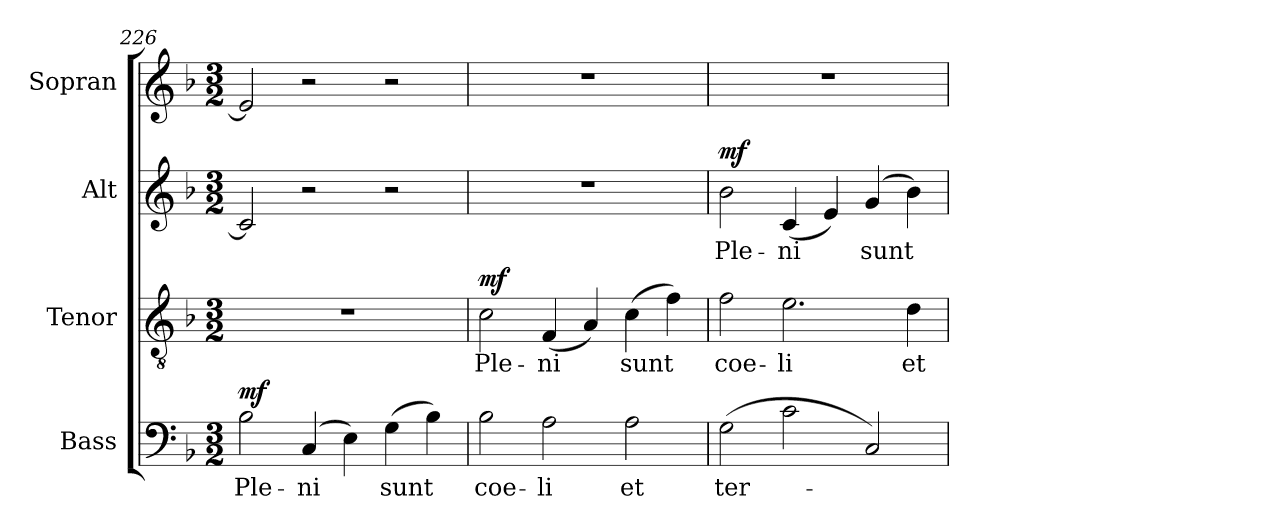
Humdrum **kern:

**kern	**text	**dynam	**kern	**text	**dynam	**kern	**text	**dynam	**kern
*part4	*part4	*part4	*part3	*part3	*part3	*part2	*part2	*part2	*part1
*staff4	*staff4	*staff4	*staff3	*staff3	*staff3	*staff2	*staff2	*staff2	*staff1
*I"Bass	*	*	*I"Tenor	*	*	*I"Alt	*	*	*I"Sopran
*I'B.	*	*	*I'T.	*	*	*I'A.	*	*	*I'S.
!!LO:LB:g=z
*clefF4	*	*	*clefGv2	*	*	*clefG2	*	*	*clefG2
*k[b-]	*	*	*k[b-]	*	*	*k[b-]	*	*	*k[b-]
*F:	*	*	*F:	*	*	*F:	*	*	*F:
*M3/2	*	*	*M3/2	*	*	*M3/2	*	*	*M3/2
=226	=226	=226	=226	=226	=226	=226	=226	=226	=226
!	!LO:LY:b	!LO:DY:a	!	!	!	!	!	!	!
2B-\	Ple-	mf	1.r	.	.	2c/]	.	.	2e/]
!	!LO:LY:b	!	!	!	!	!	!	!	!
(>4C/	-ni	.	.	.	.	2r	.	.	2r
4E\)	.	.	.	.	.	.	.	.	.
!	!LO:LY:b	!	!	!	!	!	!	!	!
(>4G\	sunt	.	.	.	.	2r	.	.	2r
4B-\)	.	.	.	.	.	.	.	.	.
=227	=227	=227	=227	=227	=227	=227	=227	=227	=227
!	!LO:LY:b	!	!	!LO:LY:b	!LO:DY:a	!	!	!	!
2B-\	coe-	.	2c\	Ple-	mf	1.r	.	.	1.r
!	!LO:LY:b	!	!	!LO:LY:b	!	!	!	!	!
2A\	-li	.	(<4F/	-ni	.	.	.	.	.
.	.	.	4A/)	.	.	.	.	.	.
!	!LO:LY:b	!	!	!LO:LY:b	!	!	!	!	!
2A\	et	.	(>4c\	sunt	.	.	.	.	.
.	.	.	4f\)	.	.	.	.	.	.
=228	=228	=228	=228	=228	=228	=228	=228	=228	=228
!	!LO:LY:b	!	!	!LO:LY:b	!	!	!LO:LY:b	!LO:DY:a	!
(>2G\	ter-	.	2f\	coe-	.	2b-\	Ple-	mf	1.r
!	!	!	!	!LO:LY:b	!	!	!LO:LY:b	!	!
2c\	.	.	2.e\	-li	.	(<4c/	-ni	.	.
.	.	.	.	.	.	4e/)	.	.	.
!	!	!	!	!	!	!	!LO:LY:b	!	!
2C/)	.	.	.	.	.	(>4g/	sunt	.	.
!	!	!	!	!LO:LY:b	!	!	!	!	!
.	.	.	4d\	et	.	4b-\)	.	.	.
=	=	=	=	=	=	=	=	=	=
*-	*-	*-	*-	*-	*-	*-	*-	*-	*-
